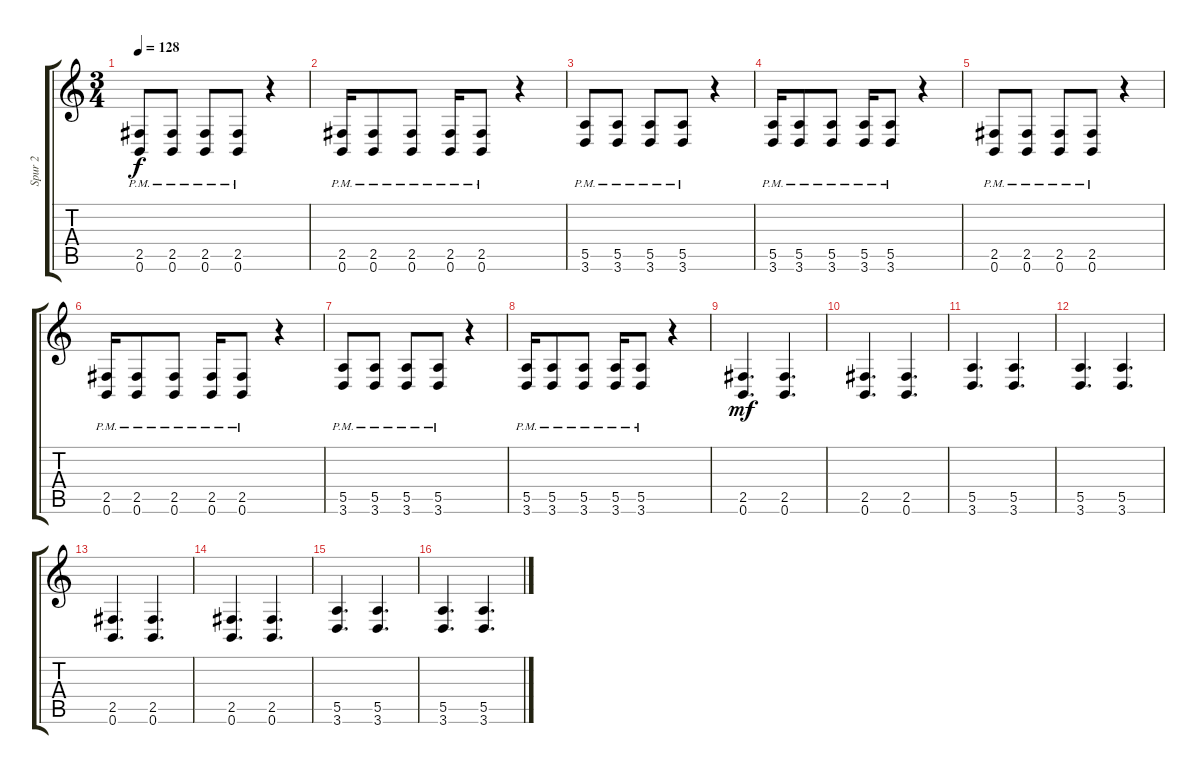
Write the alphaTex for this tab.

\track ("Spur 2" "Spur 2") {instrument distortionguitar}
\staff {score tabs}
\tuning (B3 Gb3 D3 A2 E2 B1) {hide}
\ts (3 4)
\tempo 128
\clef g2
\ks c
(2.5{pm} 0.6{pm}).8{dy f} (2.5{pm} 0.6{pm}).8 (2.5{pm} 0.6{pm}).8 (2.5{pm} 0.6{pm}).8 r.4 |
(2.5{pm} 0.6{pm}).16 (2.5{pm} 0.6{pm}).8 (2.5{pm} 0.6{pm}).8 (2.5{pm} 0.6{pm}).16 (2.5{pm} 0.6{pm}).8 r.4 |
(5.5{pm} 3.6{pm}).8 (5.5{pm} 3.6{pm}).8 (5.5{pm} 3.6{pm}).8 (5.5{pm} 3.6{pm}).8 r.4 |
(5.5{pm} 3.6{pm}).16 (5.5{pm} 3.6{pm}).8 (5.5{pm} 3.6{pm}).8 (5.5{pm} 3.6{pm}).16 (5.5{pm} 3.6{pm}).8 r.4 |
(2.5{pm} 0.6{pm}).8 (2.5{pm} 0.6{pm}).8 (2.5{pm} 0.6{pm}).8 (2.5{pm} 0.6{pm}).8 r.4 |
(2.5{pm} 0.6{pm}).16 (2.5{pm} 0.6{pm}).8 (2.5{pm} 0.6{pm}).8 (2.5{pm} 0.6{pm}).16 (2.5{pm} 0.6{pm}).8 r.4 |
(5.5{pm} 3.6{pm}).8 (5.5{pm} 3.6{pm}).8 (5.5{pm} 3.6{pm}).8 (5.5{pm} 3.6{pm}).8 r.4 |
(5.5{pm} 3.6{pm}).16 (5.5{pm} 3.6{pm}).8 (5.5{pm} 3.6{pm}).8 (5.5{pm} 3.6{pm}).16 (5.5{pm} 3.6{pm}).8 r.4 |
(2.5 0.6).4{d dy mf} (2.5 0.6).4{d} |
(2.5 0.6).4{d} (2.5 0.6).4{d} |
(5.5 3.6).4{d} (5.5 3.6).4{d} |
(5.5 3.6).4{d} (5.5 3.6).4{d} |
(2.5 0.6).4{d} (2.5 0.6).4{d} |
(2.5 0.6).4{d} (2.5 0.6).4{d} |
(5.5 3.6).4{d} (5.5 3.6).4{d} |
(5.5 3.6).4{d} (5.5 3.6).4{d}
